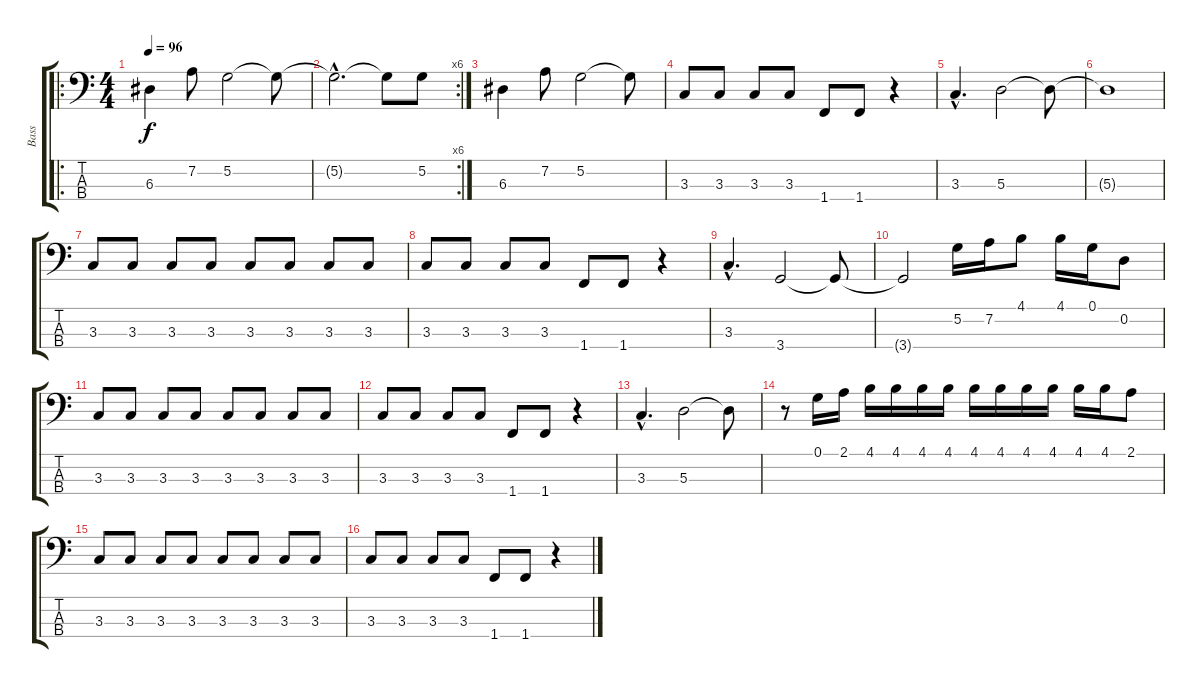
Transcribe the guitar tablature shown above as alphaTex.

\track ("Bass" "Bass") {instrument electricbassfinger}
\staff {score tabs}
\tuning (G2 D2 A1 E1) {hide}
\ro
\ts (4 4)
\tempo 96
\clef f4
\ks c
6.3.4{dy f} 7.2.8 5.2.2 5.2{t}.8 |
\rc 6
5.2{hac t}.2{d} 5.2{t}.8 5.2.8 |
\section ("" "")
6.3.4 7.2.8 5.2.2 5.2{t}.8 |
3.3.8 3.3.8 3.3.8 3.3.8 1.4.8 1.4.8 r.4 |
3.3{hac}.4{d} 5.3.2 5.3{t}.8 |
5.3{t}.1 |
3.3.8 3.3.8 3.3.8 3.3.8 3.3.8 3.3.8 3.3.8 3.3.8 |
3.3.8 3.3.8 3.3.8 3.3.8 1.4.8 1.4.8 r.4 |
3.3{hac}.4{d} 3.4.2 3.4{t}.8 |
3.4{t}.2 5.2.16 7.2.16 4.1.8 4.1.16 0.1.16 0.2.8 |
\section ("" "")
3.3.8 3.3.8 3.3.8 3.3.8 3.3.8 3.3.8 3.3.8 3.3.8 |
3.3.8 3.3.8 3.3.8 3.3.8 1.4.8 1.4.8 r.4 |
3.3{hac}.4{d} 5.3.2 5.3{t}.8 |
r.8 0.1.16 2.1.16 4.1.16 4.1.16 4.1.16 4.1.16 4.1.16 4.1.16 4.1.16 4.1.16 4.1.16 4.1.16 2.1.8 |
3.3.8 3.3.8 3.3.8 3.3.8 3.3.8 3.3.8 3.3.8 3.3.8 |
3.3.8 3.3.8 3.3.8 3.3.8 1.4.8 1.4.8 r.4
